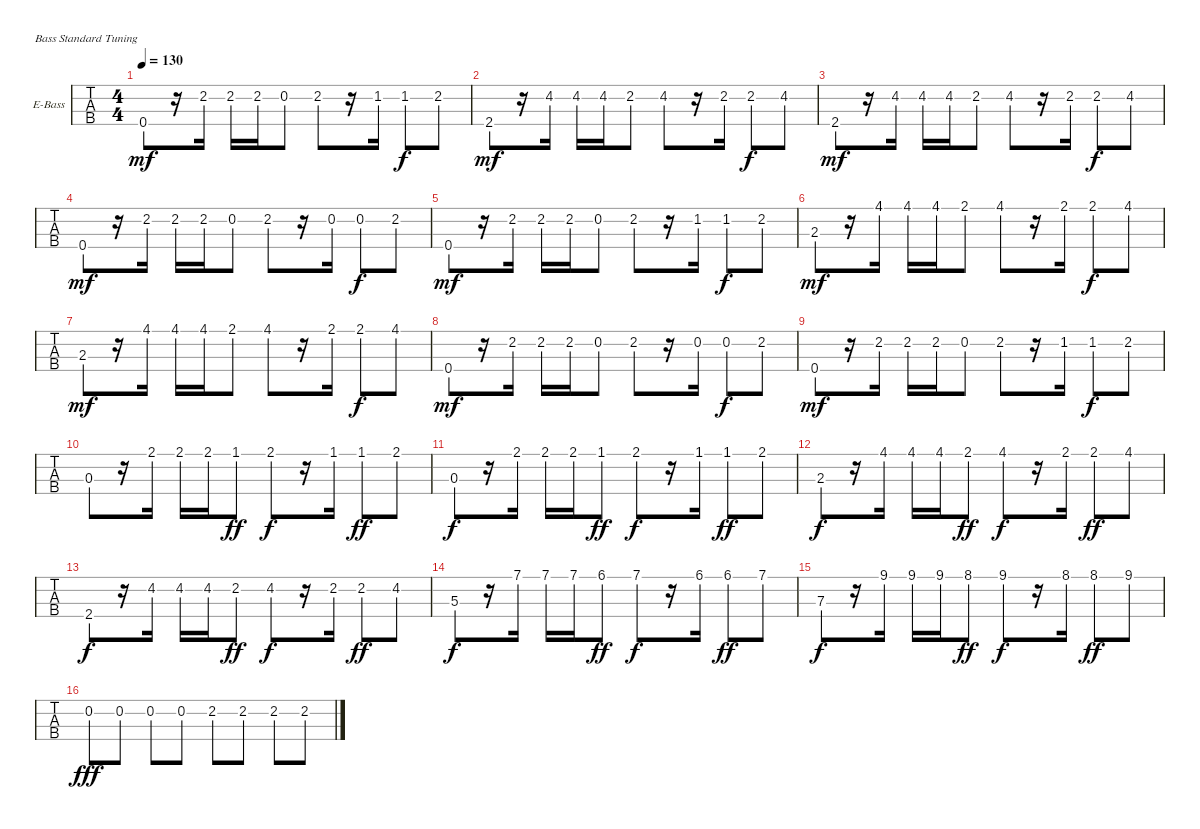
\bracketExtendMode groupsimilarinstruments
\firstSystemTrackNameOrientation horizontal
\otherSystemsTrackNameOrientation horizontal
\track ("BASS" "E-Bass") {instrument electricbassfinger}
\staff {tabs}
\tuning (G2 D2 A1 E1)
\ts (4 4)
\tempo 130
\clef f4
\ks f#minor
0.4{ac st}.8{dy mf} r.16 2.2{ac st}.16 2.2{ac st}.16 2.2{ac st}.16 0.2{ac st}.8 2.2{ac st}.8 r.16 1.2{ac st}.16 1.2.8{dy f} 2.2.8 |
2.4{ac st}.8{dy mf} r.16 4.2{ac st}.16 4.2{ac st}.16 4.2{ac st}.16 2.2{ac st}.8 4.2{ac st}.8 r.16 2.2{ac st}.16 2.2.8{dy f} 4.2.8 |
2.4{ac st}.8{dy mf} r.16 4.2{ac st}.16 4.2{ac st}.16 4.2{ac st}.16 2.2{ac st}.8 4.2{ac st}.8 r.16 2.2{ac st}.16 2.2.8{dy f} 4.2.8 |
0.4{ac st}.8{dy mf} r.16 2.2{ac st}.16 2.2{ac st}.16 2.2{ac st}.16 0.2{ac st}.8 2.2{ac st}.8 r.16 0.2{ac st}.16 0.2.8{dy f} 2.2.8 |
0.4{ac st}.8{dy mf} r.16 2.2{ac st}.16 2.2{ac st}.16 2.2{ac st}.16 0.2{ac st}.8 2.2{ac st}.8 r.16 1.2{ac st}.16 1.2.8{dy f} 2.2.8 |
2.3{ac st}.8{dy mf} r.16 4.1{ac st}.16 4.1{ac st}.16 4.1{ac st}.16 2.1{ac st}.8 4.1{ac st}.8 r.16 2.1{ac st}.16 2.1.8{dy f} 4.1.8 |
2.3{ac st}.8{dy mf} r.16 4.1{ac st}.16 4.1{ac st}.16 4.1{ac st}.16 2.1{ac st}.8 4.1{ac st}.8 r.16 2.1{ac st}.16 2.1.8{dy f} 4.1.8 |
0.4{ac st}.8{dy mf} r.16 2.2{ac st}.16 2.2{ac st}.16 2.2{ac st}.16 0.2{ac st}.8 2.2{ac st}.8 r.16 0.2{ac st}.16 0.2.8{dy f} 2.2.8 |
0.4{ac st}.8{dy mf} r.16 2.2{ac st}.16 2.2{ac st}.16 2.2{ac st}.16 0.2{ac st}.8 2.2{ac st}.8 r.16 1.2{ac st}.16 1.2.8{dy f} 2.2.8 |
0.3{ac st}.8 r.16 2.1{ac st}.16 2.1{ac st}.16 2.1{ac st}.16 1.1.8{dy ff} 2.1{ac st}.8{dy f} r.16 1.1{ac st}.16 1.1.8{dy ff} 2.1.8 |
0.3{ac st}.8{dy f} r.16 2.1{ac st}.16 2.1{ac st}.16 2.1{ac st}.16 1.1.8{dy ff} 2.1{ac st}.8{dy f} r.16 1.1{ac st}.16 1.1.8{dy ff} 2.1.8 |
2.3{ac st}.8{dy f} r.16 4.1{ac st}.16 4.1{ac st}.16 4.1{ac st}.16 2.1.8{dy ff} 4.1{ac st}.8{dy f} r.16 2.1{ac st}.16 2.1.8{dy ff} 4.1.8 |
2.4{ac st}.8{dy f} r.16 4.2{ac st}.16 4.2{ac st}.16 4.2{ac st}.16 2.2.8{dy ff} 4.2{ac st}.8{dy f} r.16 2.2{ac st}.16 2.2.8{dy ff} 4.2.8 |
5.3.8{dy f} r.16 7.1{ac st}.16 7.1{ac st}.16 7.1{ac st}.16 6.1.8{dy ff} 7.1{ac st}.8{dy f} r.16 6.1{ac st}.16 6.1.8{dy ff} 7.1.8 |
7.3{ac st}.8{dy f} r.16 9.1{ac st}.16 9.1{ac st}.16 9.1{ac st}.16 8.1.8{dy ff} 9.1{ac st}.8{dy f} r.16 8.1{ac st}.16 8.1.8{dy ff} 9.1.8 |
0.2.8{dy fff} 0.2.8 0.2.8 0.2.8 2.2.8 2.2.8 2.2.8 2.2.8
